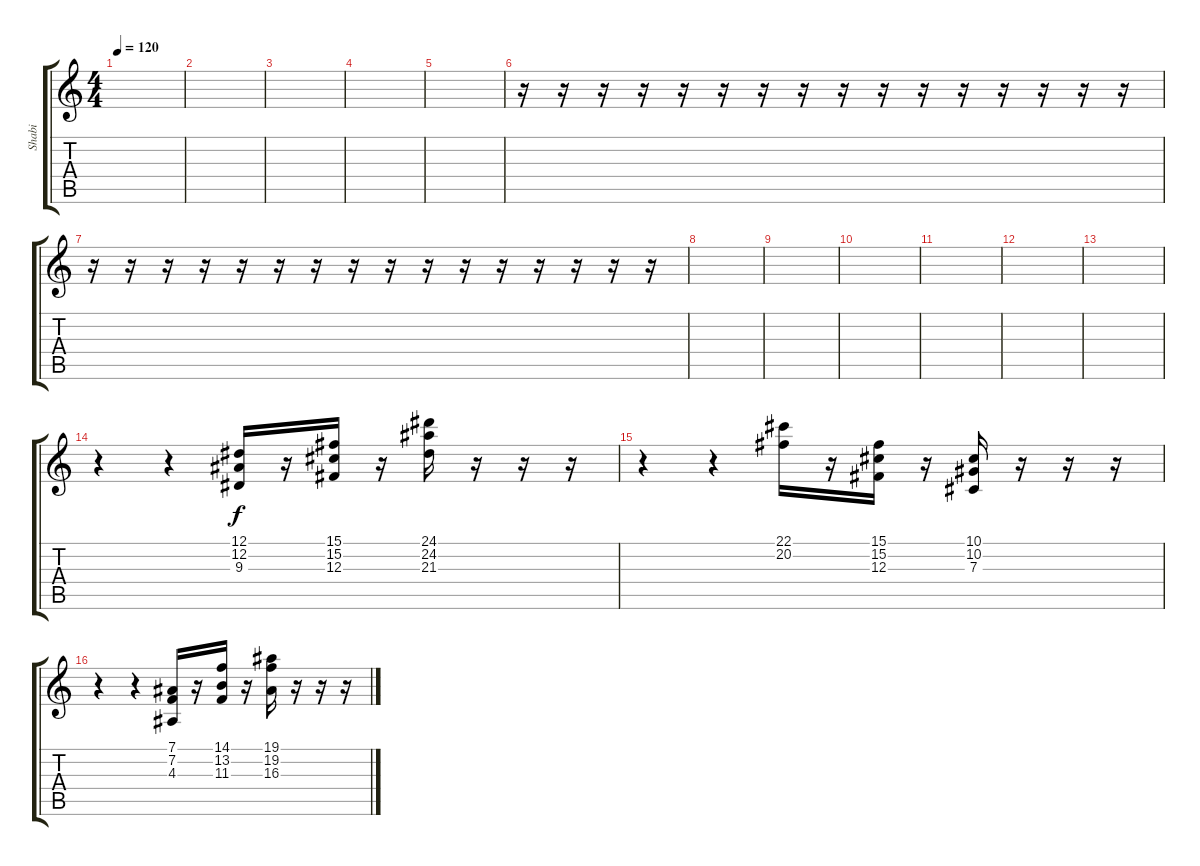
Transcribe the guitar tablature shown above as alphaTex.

\track ("Shabi" "Shabi") {instrument stringensemble1}
\staff {score tabs}
\tuning (Eb4 Bb3 Gb3 Db3 Ab2 Eb2) {hide}
\ts (4 4)
\tempo 120
\clef g2
\ks c
|
|
|
|
|
r.16{instrument brasssection} r.16 r.16 r.16 r.16 r.16 r.16 r.16 r.16{instrument brasssection} r.16 r.16 r.16 r.16 r.16 r.16 r.16 |
r.16{instrument brasssection} r.16 r.16 r.16 r.16 r.16{instrument brasssection} r.16 r.16 r.16{instrument brasssection} r.16 r.16 r.16 r.16 r.16{instrument brasssection} r.16 r.16 |
|
|
|
|
|
|
r.4 r.4 (12.1 12.2 9.3).16{volume 16 instrument synthbrass1} r.16 (15.1 15.2 12.3).16 r.16 (24.1 24.2 21.3).16 r.16 r.16 r.16 |
r.4 r.4 (22.1 20.2).16{instrument synthbrass1} r.16 (15.1 15.2 12.3).16 r.16 (10.1 10.2 7.3).16 r.16 r.16 r.16 |
r.4 r.4 (7.1 7.2 4.3).16{instrument synthbrass1} r.16 (14.1 13.2 11.3).16 r.16 (19.1 19.2 16.3).16 r.16 r.16 r.16
